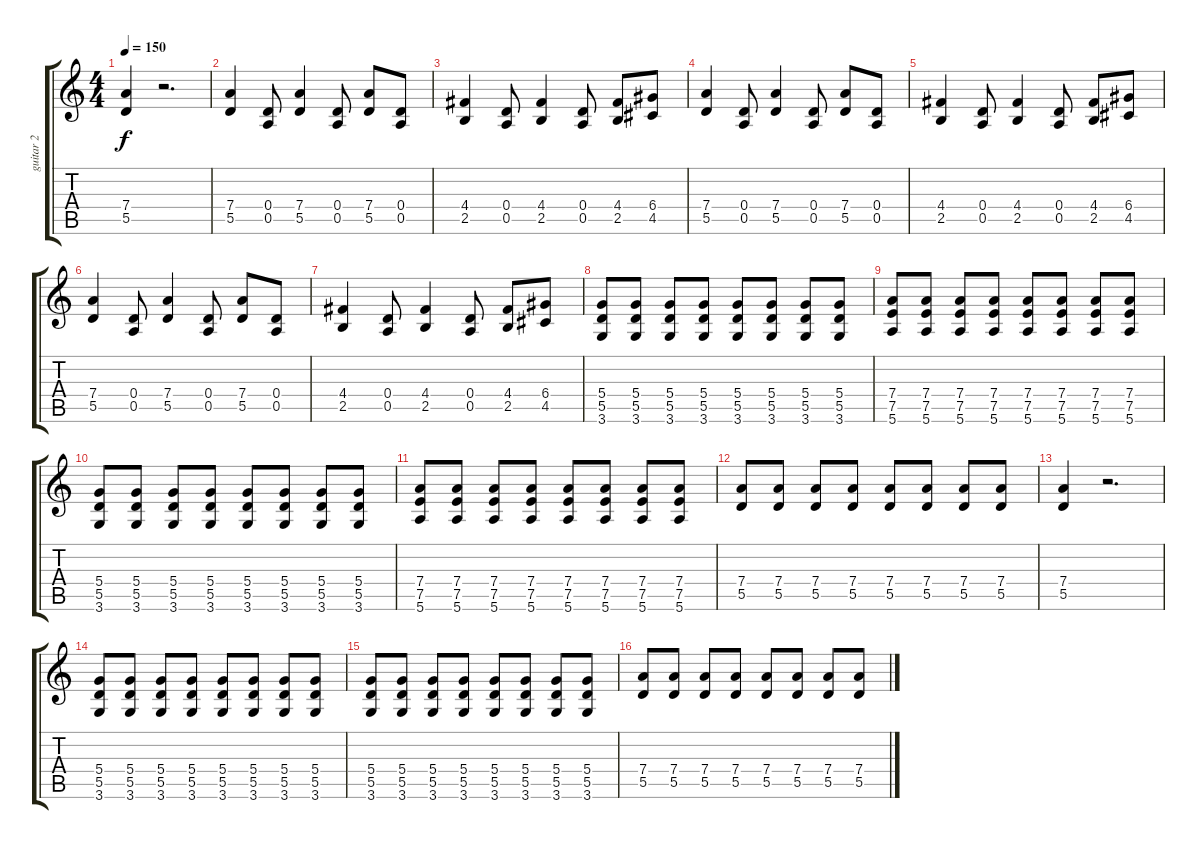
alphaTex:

\track ("guitar 2" "guitar 2") {instrument electricguitarclean}
\staff {score tabs}
\tuning (E4 B3 G3 D3 A2 E2) {hide}
\ts (4 4)
\tempo 150
\clef g2
\ks c
(7.4 5.5).4{dy f} r.2{d} |
(7.4 5.5).4 (0.4 0.5).8 (7.4 5.5).4 (0.4 0.5).8 (7.4 5.5).8 (0.4 0.5).8 |
(4.4 2.5).4 (0.4 0.5).8 (4.4 2.5).4 (0.4 0.5).8 (4.4 2.5).8 (6.4 4.5).8 |
(7.4 5.5).4 (0.4 0.5).8 (7.4 5.5).4 (0.4 0.5).8 (7.4 5.5).8 (0.4 0.5).8 |
(4.4 2.5).4 (0.4 0.5).8 (4.4 2.5).4 (0.4 0.5).8 (4.4 2.5).8 (6.4 4.5).8 |
(7.4 5.5).4 (0.4 0.5).8 (7.4 5.5).4 (0.4 0.5).8 (7.4 5.5).8 (0.4 0.5).8 |
(4.4 2.5).4 (0.4 0.5).8 (4.4 2.5).4 (0.4 0.5).8 (4.4 2.5).8 (6.4 4.5).8 |
(5.4 5.5 3.6).8 (5.4 5.5 3.6).8 (5.4 5.5 3.6).8 (5.4 5.5 3.6).8 (5.4 5.5 3.6).8 (5.4 5.5 3.6).8 (5.4 5.5 3.6).8 (5.4 5.5 3.6).8 |
(7.4 7.5 5.6).8 (7.4 7.5 5.6).8 (7.4 7.5 5.6).8 (7.4 7.5 5.6).8 (7.4 7.5 5.6).8 (7.4 7.5 5.6).8 (7.4 7.5 5.6).8 (7.4 7.5 5.6).8 |
(5.4 5.5 3.6).8 (5.4 5.5 3.6).8 (5.4 5.5 3.6).8 (5.4 5.5 3.6).8 (5.4 5.5 3.6).8 (5.4 5.5 3.6).8 (5.4 5.5 3.6).8 (5.4 5.5 3.6).8 |
(7.4 7.5 5.6).8 (7.4 7.5 5.6).8 (7.4 7.5 5.6).8 (7.4 7.5 5.6).8 (7.4 7.5 5.6).8 (7.4 7.5 5.6).8 (7.4 7.5 5.6).8 (7.4 7.5 5.6).8 |
(7.4 5.5).8 (7.4 5.5).8 (7.4 5.5).8 (7.4 5.5).8 (7.4 5.5).8 (7.4 5.5).8 (7.4 5.5).8 (7.4 5.5).8 |
(7.4 5.5).4 r.2{d} |
(5.4 5.5 3.6).8 (5.4 5.5 3.6).8 (5.4 5.5 3.6).8 (5.4 5.5 3.6).8 (5.4 5.5 3.6).8 (5.4 5.5 3.6).8 (5.4 5.5 3.6).8 (5.4 5.5 3.6).8 |
(5.4 5.5 3.6).8 (5.4 5.5 3.6).8 (5.4 5.5 3.6).8 (5.4 5.5 3.6).8 (5.4 5.5 3.6).8 (5.4 5.5 3.6).8 (5.4 5.5 3.6).8 (5.4 5.5 3.6).8 |
(7.4 5.5).8 (7.4 5.5).8 (7.4 5.5).8 (7.4 5.5).8 (7.4 5.5).8 (7.4 5.5).8 (7.4 5.5).8 (7.4 5.5).8
